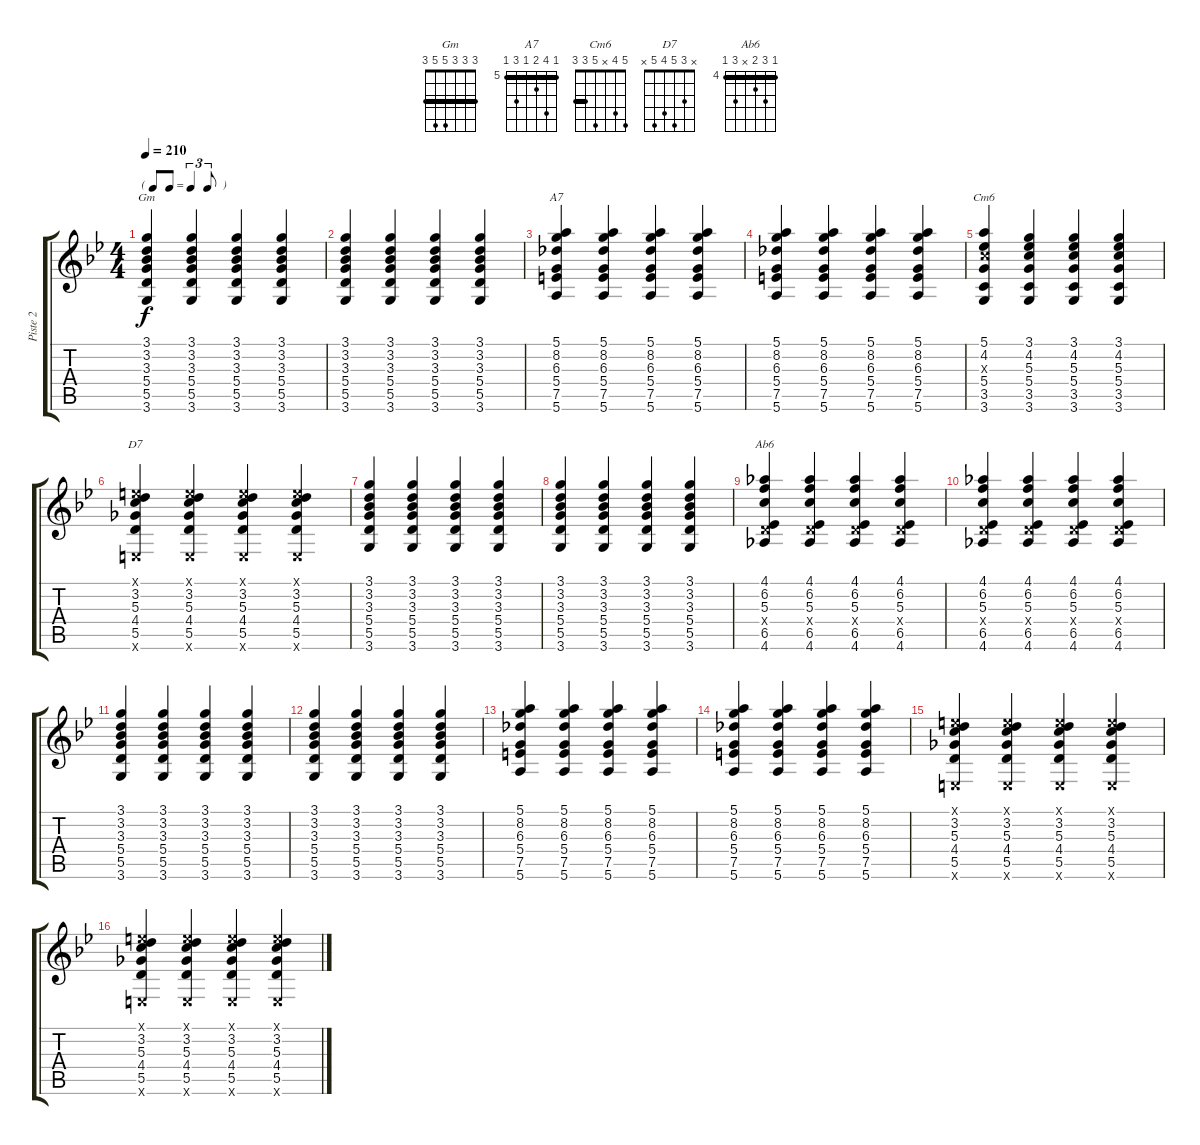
\track ("Piste 2" "Piste 2") {instrument acousticguitarsteel}
\staff {score tabs}
\tuning (E4 B3 G3 D3 A2 E2) {hide}
\chord ("Gm" 3 3 3 5 5 3) {barre 3}
\chord ("A7" 5 8 6 5 7 5) {firstfret 5 barre 5}
\chord ("Cm6" 5 4 x 5 3 3) {barre 3}
\chord ("D7" x 3 5 4 5 x)
\chord ("Ab6" 4 6 5 x 6 4) {firstfret 4 barre 4}
\ts (4 4)
\tf triplet8th
\tempo 210
\clef g2
\ks gminor
(3.1 3.2 3.3 5.4 5.5 3.6).4{ch "Gm" dy f instrument acousticguitarsteel} (3.1 3.2 3.3 5.4 5.5 3.6).4 (3.1 3.2 3.3 5.4 5.5 3.6).4 (3.1 3.2 3.3 5.4 5.5 3.6).4 |
(3.1 3.2 3.3 5.4 5.5 3.6).4 (3.1 3.2 3.3 5.4 5.5 3.6).4 (3.1 3.2 3.3 5.4 5.5 3.6).4 (3.1 3.2 3.3 5.4 5.5 3.6).4 |
(5.1 8.2 6.3 5.4 7.5 5.6).4{ch "A7"} (5.1 8.2 6.3 5.4 7.5 5.6).4 (5.1 8.2 6.3 5.4 7.5 5.6).4 (5.1 8.2 6.3 5.4 7.5 5.6).4 |
(5.1 8.2 6.3 5.4 7.5 5.6).4 (5.1 8.2 6.3 5.4 7.5 5.6).4 (5.1 8.2 6.3 5.4 7.5 5.6).4 (5.1 8.2 6.3 5.4 7.5 5.6).4 |
(5.1 4.2 5.3{x} 5.4 3.5 3.6).4{ch "Cm6"} (3.1 4.2 5.3 5.4 3.5 3.6).4 (3.1 4.2 5.3 5.4 3.5 3.6).4 (3.1 4.2 5.3 5.4 3.5 3.6).4 |
(0.1{x} 3.2 5.3 4.4 5.5 0.6{x}).4{ch "D7"} (0.1{x} 3.2 5.3 4.4 5.5 0.6{x}).4 (0.1{x} 3.2 5.3 4.4 5.5 0.6{x}).4 (0.1{x} 3.2 5.3 4.4 5.5 0.6{x}).4 |
(3.1 3.2 3.3 5.4 5.5 3.6).4 (3.1 3.2 3.3 5.4 5.5 3.6).4 (3.1 3.2 3.3 5.4 5.5 3.6).4 (3.1 3.2 3.3 5.4 5.5 3.6).4 |
(3.1 3.2 3.3 5.4 5.5 3.6).4 (3.1 3.2 3.3 5.4 5.5 3.6).4 (3.1 3.2 3.3 5.4 5.5 3.6).4 (3.1 3.2 3.3 5.4 5.5 3.6).4 |
(4.1 6.2 5.3 0.4{x} 6.5 4.6).4{ch "Ab6"} (4.1 6.2 5.3 0.4{x} 6.5 4.6).4 (4.1 6.2 5.3 0.4{x} 6.5 4.6).4 (4.1 6.2 5.3 0.4{x} 6.5 4.6).4 |
(4.1 6.2 5.3 0.4{x} 6.5 4.6).4 (4.1 6.2 5.3 0.4{x} 6.5 4.6).4 (4.1 6.2 5.3 0.4{x} 6.5 4.6).4 (4.1 6.2 5.3 0.4{x} 6.5 4.6).4 |
(3.1 3.2 3.3 5.4 5.5 3.6).4 (3.1 3.2 3.3 5.4 5.5 3.6).4 (3.1 3.2 3.3 5.4 5.5 3.6).4 (3.1 3.2 3.3 5.4 5.5 3.6).4 |
(3.1 3.2 3.3 5.4 5.5 3.6).4 (3.1 3.2 3.3 5.4 5.5 3.6).4 (3.1 3.2 3.3 5.4 5.5 3.6).4 (3.1 3.2 3.3 5.4 5.5 3.6).4 |
(5.1 8.2 6.3 5.4 7.5 5.6).4 (5.1 8.2 6.3 5.4 7.5 5.6).4 (5.1 8.2 6.3 5.4 7.5 5.6).4 (5.1 8.2 6.3 5.4 7.5 5.6).4 |
(5.1 8.2 6.3 5.4 7.5 5.6).4 (5.1 8.2 6.3 5.4 7.5 5.6).4 (5.1 8.2 6.3 5.4 7.5 5.6).4 (5.1 8.2 6.3 5.4 7.5 5.6).4 |
(0.1{x} 3.2 5.3 4.4 5.5 0.6{x}).4 (0.1{x} 3.2 5.3 4.4 5.5 0.6{x}).4 (0.1{x} 3.2 5.3 4.4 5.5 0.6{x}).4 (0.1{x} 3.2 5.3 4.4 5.5 0.6{x}).4 |
(0.1{x} 3.2 5.3 4.4 5.5 0.6{x}).4 (0.1{x} 3.2 5.3 4.4 5.5 0.6{x}).4 (0.1{x} 3.2 5.3 4.4 5.5 0.6{x}).4 (0.1{x} 3.2 5.3 4.4 5.5 0.6{x}).4
